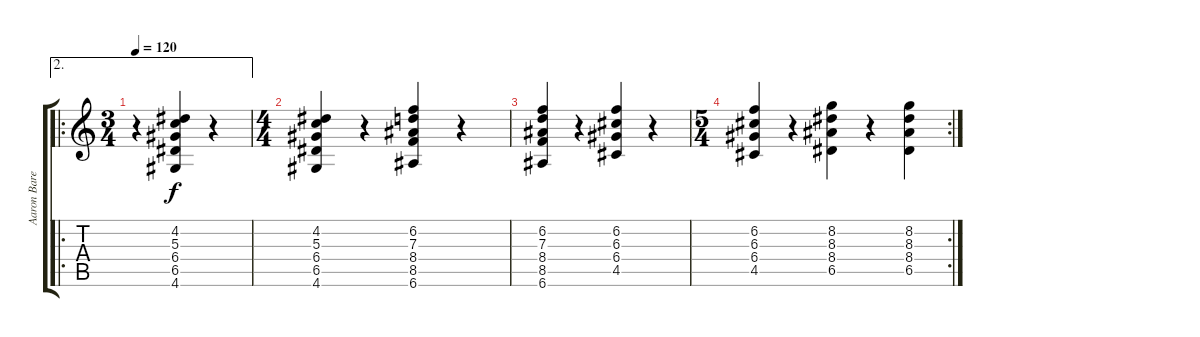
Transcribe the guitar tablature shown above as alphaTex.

\track ("Aaron Baret (Ska Guitar)" "Aaron Bare") {instrument electricguitarclean}
\staff {score tabs}
\tuning (E4 B3 G3 D3 A2 E2) {hide}
\ae 2
\ro
\ts (3 4)
\tempo 120
\clef g2
\ks c
r.4{dy f} (4.2 5.3 6.4 6.5 4.6).4 r.4 |
\ts (4 4)
(4.2 5.3 6.4 6.5 4.6).4 r.4 (6.2 7.3 8.4 8.5 6.6).4 r.4 |
(6.2 7.3 8.4 8.5 6.6).4 r.4 (6.2 6.3 6.4 4.5).4 r.4 |
\rc 2
\ts (5 4)
(6.2 6.3 6.4 4.5).4 r.4 (8.2 8.3 8.4 6.5).4 r.4 (8.2 8.3 8.4 6.5).4
